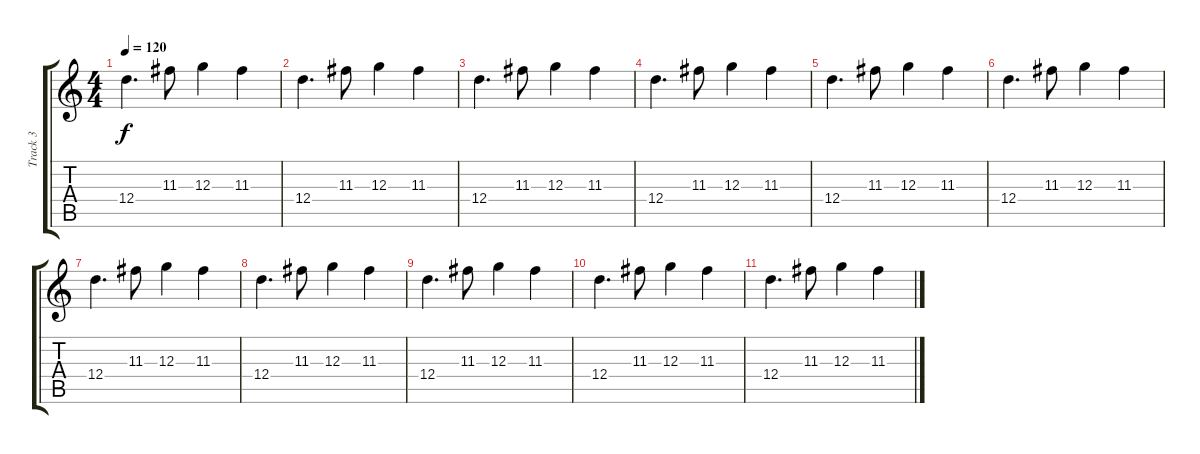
\track ("Track 3" "Track 3") {instrument overdrivenguitar}
\staff {score tabs}
\tuning (E4 B3 G3 D3 A2 E2) {hide}
\ts (4 4)
\tempo 120
\clef g2
\ks c
12.4.4{d dy f} 11.3.8 12.3.4 11.3.4 |
12.4.4{d} 11.3.8 12.3.4 11.3.4 |
12.4.4{d} 11.3.8 12.3.4 11.3.4 |
12.4.4{d} 11.3.8 12.3.4 11.3.4 |
12.4.4{d} 11.3.8 12.3.4 11.3.4 |
12.4.4{d} 11.3.8 12.3.4 11.3.4 |
12.4.4{d} 11.3.8 12.3.4 11.3.4 |
12.4.4{d} 11.3.8 12.3.4 11.3.4 |
12.4.4{d} 11.3.8 12.3.4 11.3.4 |
12.4.4{d} 11.3.8 12.3.4 11.3.4 |
12.4.4{d} 11.3.8 12.3.4 11.3.4
